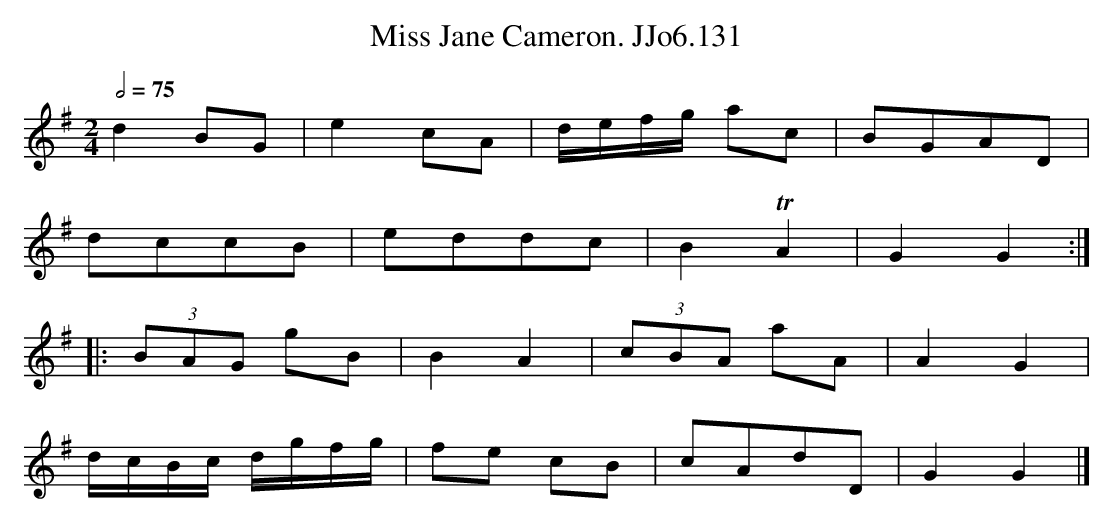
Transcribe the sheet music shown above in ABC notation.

X:1
T:Miss Jane Cameron. JJo6.131
M:2/4
L:1/8
Q:2/4=75
K:G
d2 BG | e2 cA | d/e/f/g/ ac | BGAD |
dccB | eddc | B2 TA2 | G2 G2 :|
|: (3BAG gB | B2 A2 | (3cBA aA | A2 G2 |
d/c/B/c/ d/g/f/g/ | fe cB | cAdD | G2 G2 |]
